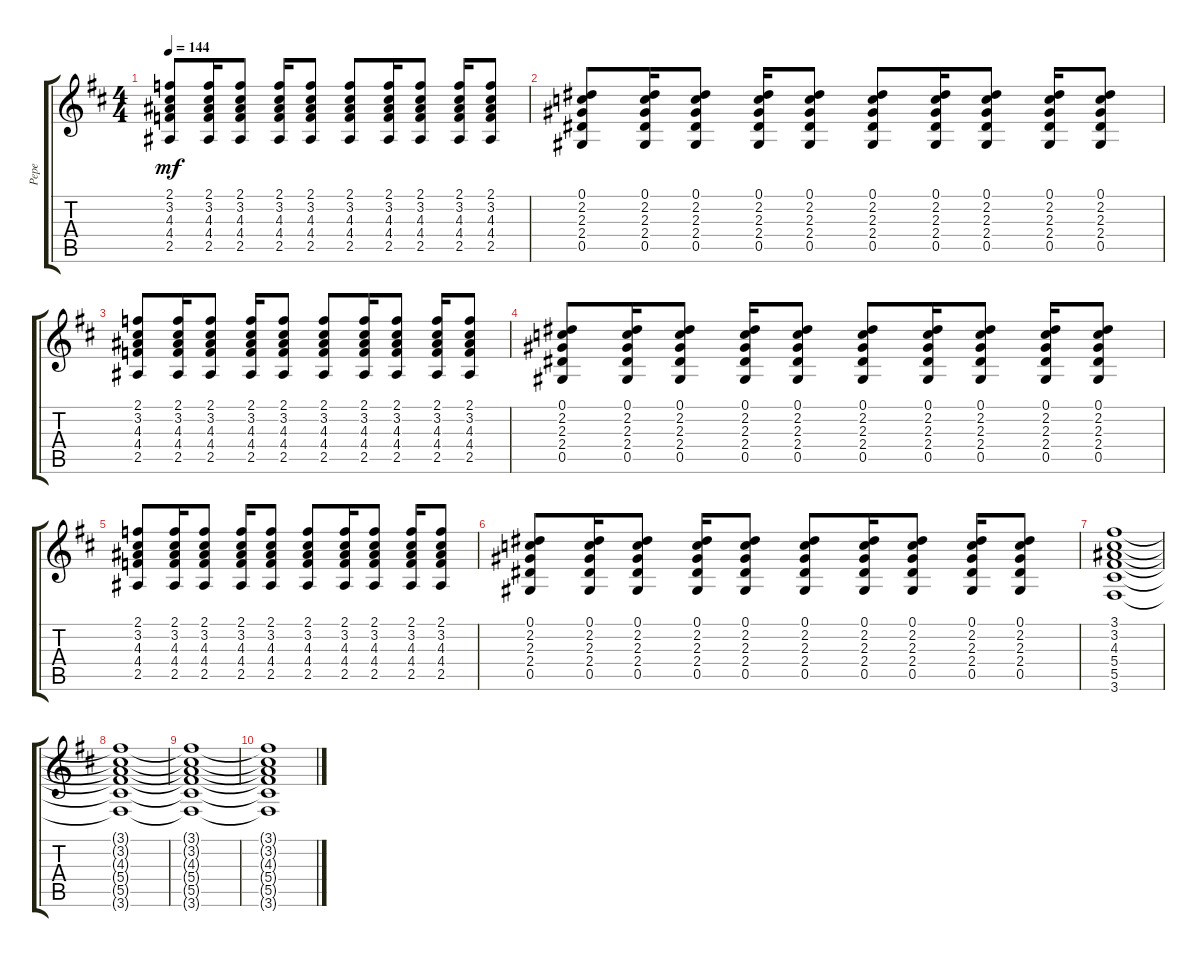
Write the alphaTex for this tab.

\track ("Pepe" "Pepe") {instrument distortionguitar}
\staff {score tabs}
\tuning (Eb4 Bb3 Gb3 Db3 Ab2 Eb2) {hide}
\ts (4 4)
\tempo 144
\clef g2
\ks d
(2.1 3.2 4.3 4.4 2.5).8{dy mf} (2.1 3.2 4.3 4.4 2.5).16 (2.1 3.2 4.3 4.4 2.5).8 (2.1 3.2 4.3 4.4 2.5).16 (2.1 3.2 4.3 4.4 2.5).8 (2.1 3.2 4.3 4.4 2.5).8 (2.1 3.2 4.3 4.4 2.5).16 (2.1 3.2 4.3 4.4 2.5).8 (2.1 3.2 4.3 4.4 2.5).16 (2.1 3.2 4.3 4.4 2.5).8 |
(0.1 2.2 2.3 2.4 0.5).8 (0.1 2.2 2.3 2.4 0.5).16 (0.1 2.2 2.3 2.4 0.5).8 (0.1 2.2 2.3 2.4 0.5).16 (0.1 2.2 2.3 2.4 0.5).8 (0.1 2.2 2.3 2.4 0.5).8 (0.1 2.2 2.3 2.4 0.5).16 (0.1 2.2 2.3 2.4 0.5).8 (0.1 2.2 2.3 2.4 0.5).16 (0.1 2.2 2.3 2.4 0.5).8 |
(2.1 3.2 4.3 4.4 2.5).8 (2.1 3.2 4.3 4.4 2.5).16 (2.1 3.2 4.3 4.4 2.5).8 (2.1 3.2 4.3 4.4 2.5).16 (2.1 3.2 4.3 4.4 2.5).8 (2.1 3.2 4.3 4.4 2.5).8 (2.1 3.2 4.3 4.4 2.5).16 (2.1 3.2 4.3 4.4 2.5).8 (2.1 3.2 4.3 4.4 2.5).16 (2.1 3.2 4.3 4.4 2.5).8 |
(0.1 2.2 2.3 2.4 0.5).8 (0.1 2.2 2.3 2.4 0.5).16 (0.1 2.2 2.3 2.4 0.5).8 (0.1 2.2 2.3 2.4 0.5).16 (0.1 2.2 2.3 2.4 0.5).8 (0.1 2.2 2.3 2.4 0.5).8 (0.1 2.2 2.3 2.4 0.5).16 (0.1 2.2 2.3 2.4 0.5).8 (0.1 2.2 2.3 2.4 0.5).16 (0.1 2.2 2.3 2.4 0.5).8 |
(2.1 3.2 4.3 4.4 2.5).8 (2.1 3.2 4.3 4.4 2.5).16 (2.1 3.2 4.3 4.4 2.5).8 (2.1 3.2 4.3 4.4 2.5).16 (2.1 3.2 4.3 4.4 2.5).8 (2.1 3.2 4.3 4.4 2.5).8 (2.1 3.2 4.3 4.4 2.5).16 (2.1 3.2 4.3 4.4 2.5).8 (2.1 3.2 4.3 4.4 2.5).16 (2.1 3.2 4.3 4.4 2.5).8 |
(0.1 2.2 2.3 2.4 0.5).8 (0.1 2.2 2.3 2.4 0.5).16 (0.1 2.2 2.3 2.4 0.5).8 (0.1 2.2 2.3 2.4 0.5).16 (0.1 2.2 2.3 2.4 0.5).8 (0.1 2.2 2.3 2.4 0.5).8 (0.1 2.2 2.3 2.4 0.5).16 (0.1 2.2 2.3 2.4 0.5).8 (0.1 2.2 2.3 2.4 0.5).16 (0.1 2.2 2.3 2.4 0.5).8 |
(3.1 3.2 4.3 5.4 5.5 3.6).1{volume 0} |
(3.1{t} 3.2{t} 4.3{t} 5.4{t} 5.5{t} 3.6{t}).1 |
(3.1{t} 3.2{t} 4.3{t} 5.4{t} 5.5{t} 3.6{t}).1 |
(3.1{t} 3.2{t} 4.3{t} 5.4{t} 5.5{t} 3.6{t}).1
